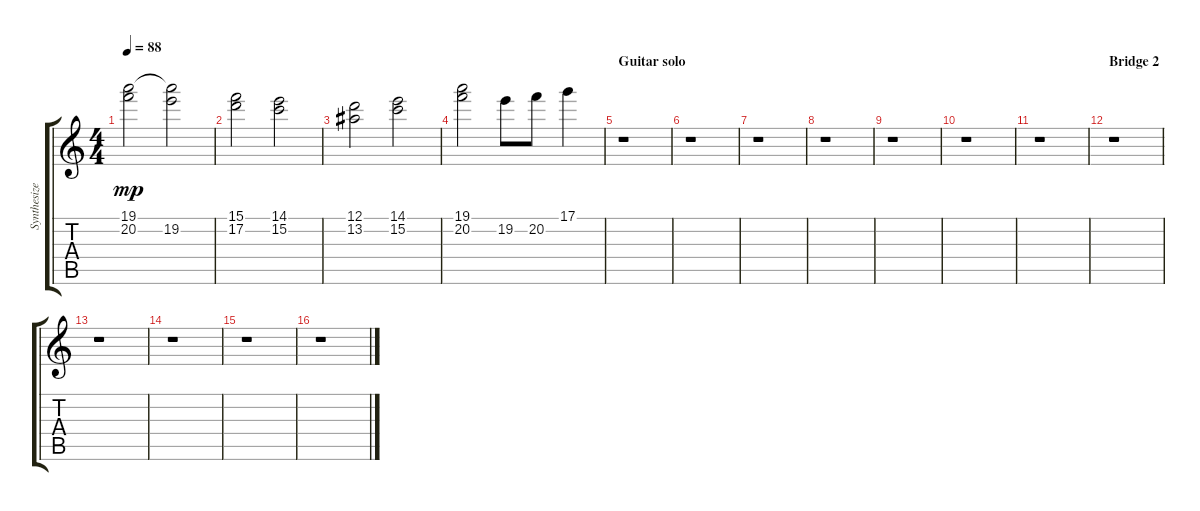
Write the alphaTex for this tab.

\track ("Synthesizer" "Synthesize") {instrument electricguitarclean}
\staff {score tabs}
\tuning (D4 A3 F3 C3 G2 D2) {hide}
\ts (4 4)
\tempo 88
\clef g2
\ks c
(19.1 20.2).2{dy mp} (19.1{t} 19.2).2 |
(15.1 17.2).2 (14.1 15.2).2 |
(12.1 13.2).2 (14.1 15.2).2 |
(19.1 20.2).2 19.2.8 20.2.8 17.1.4 |
\section ("" "Guitar solo")
r.1 |
r.1 |
r.1 |
r.1 |
r.1 |
r.1 |
r.1 |
\section ("" "Bridge 2")
r.1 |
r.1 |
r.1 |
r.1 |
r.1
